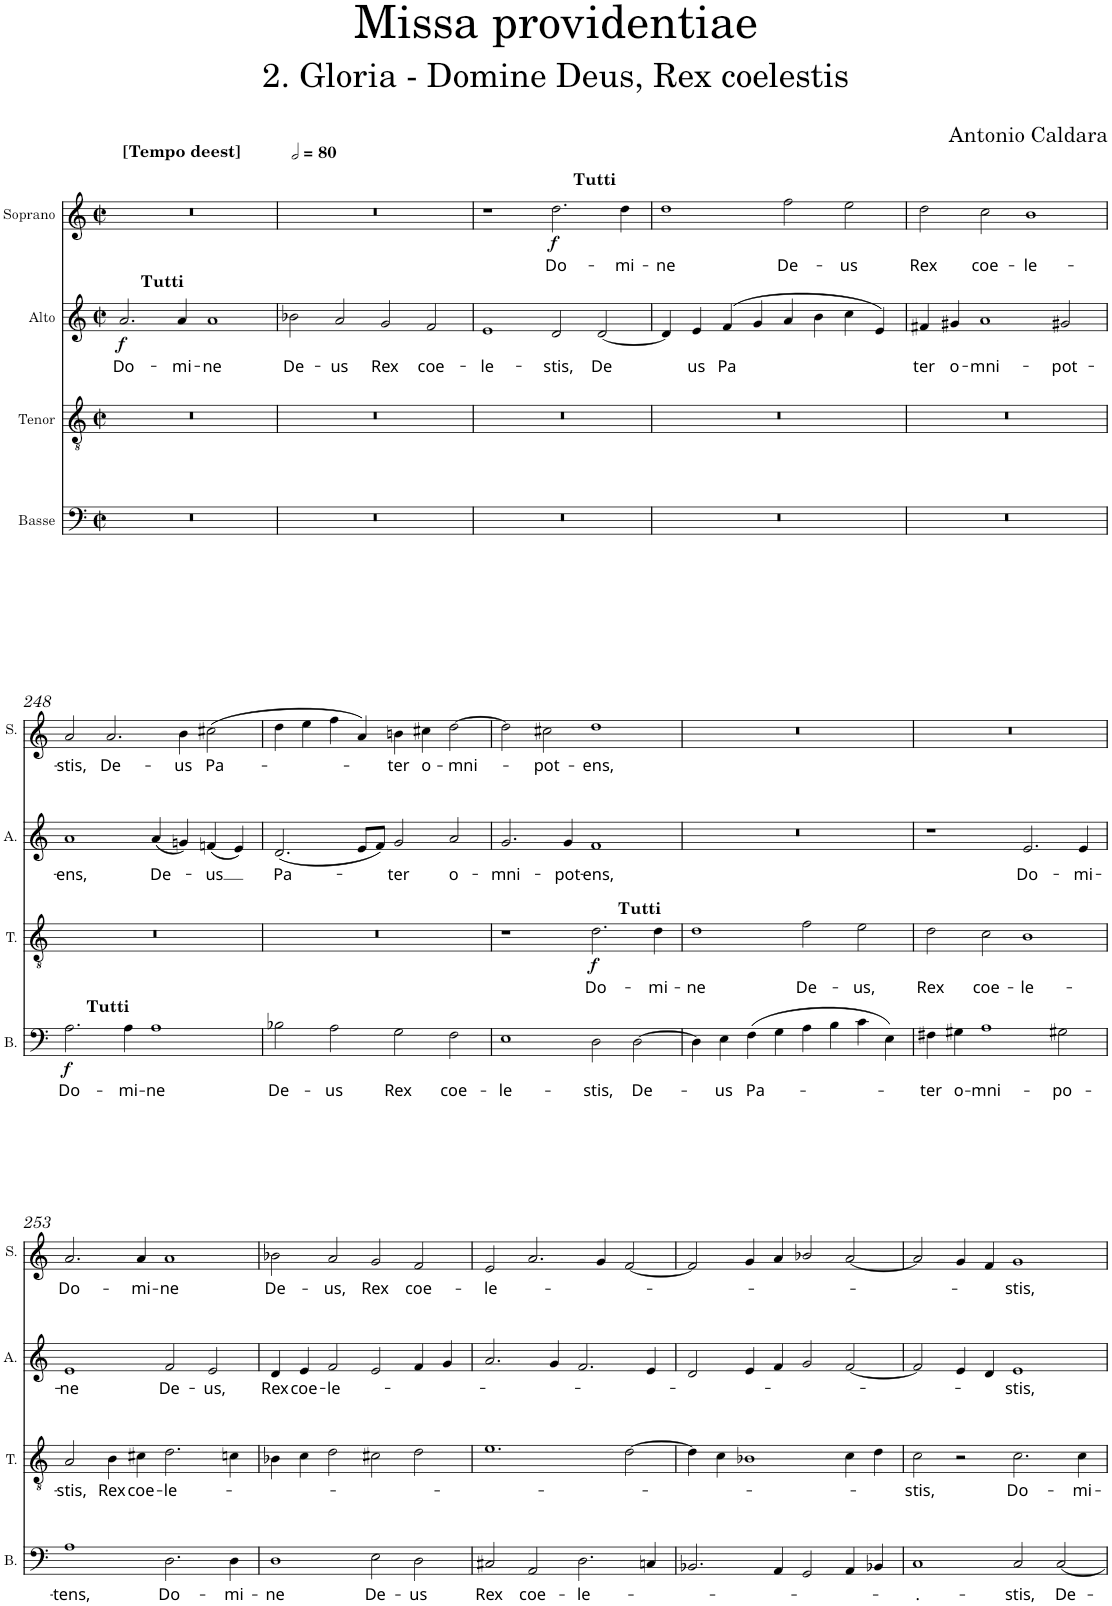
**kern	**text	**dynam	**kern	**text	**dynam	**kern	**text	**dynam	**kern	**text	**dynam
*part4	*part4	*part4	*part3	*part3	*part3	*part2	*part2	*part2	*part1	*part1	*part1
*staff4	*staff4	*staff4	*staff3	*staff3	*staff3	*staff2	*staff2	*staff2	*staff1	*staff1	*staff1
*I"Basse	*	*	*I"Tenor	*	*	*I"Alto	*	*	*I"Soprano	*	*
*I'B.	*	*	*I'T.	*	*	*I'A.	*	*	*I'S.	*	*
*clefF4	*	*	*clefGv2	*	*	*clefG2	*	*	*clefG2	*	*
*k[]	*	*	*k[]	*	*	*k[]	*	*	*k[]	*	*
*M2/1	*	*	*M2/1	*	*	*M2/1	*	*	*M2/1	*	*
*met(c|)	*	*	*met(c|)	*	*	*met(c|)	*	*	*met(c|)	*	*
*MM160	*	*	*MM160	*	*	*MM160	*	*	*MM160	*	*
=243	=243	=243	=243	=243	=243	=243	=243	=243	=243	=243	=243
!	!	!	!	!	!	!	!	!	!LO:TX:a:B:t=[Tempo deest]	!	!
!	!	!	!	!	!	!LO:TX:a:B:t=Tutti	!	!	!	!	!
!	!	!	!	!	!	!	!LO:LY:b	!LO:DY:b	!	!	!
0r	.	.	0r	.	.	2.a/	Do-	f	0r	.	.
!	!	!	!	!	!	!	!LO:LY:b	!	!	!	!
.	.	.	.	.	.	4a/	-mi-	.	.	.	.
!	!	!	!	!	!	!	!LO:LY:b	!	!	!	!
.	.	.	.	.	.	1a	-ne	.	.	.	.
=244	=244	=244	=244	=244	=244	=244	=244	=244	=244	=244	=244
!	!	!	!	!	!	!	!LO:LY:b	!	!	!	!
0r	.	.	0r	.	.	2b-X\	De-	.	0r	.	.
!	!	!	!	!	!	!	!LO:LY:b	!	!	!	!
.	.	.	.	.	.	2a/	-us	.	.	.	.
!	!	!	!	!	!	!	!LO:LY:b	!	!	!	!
.	.	.	.	.	.	2g/	Rex	.	.	.	.
!	!	!	!	!	!	!	!LO:LY:b	!	!	!	!
.	.	.	.	.	.	2f/	coe-	.	.	.	.
=245	=245	=245	=245	=245	=245	=245	=245	=245	=245	=245	=245
!	!	!	!	!	!	!	!LO:LY:b	!	!	!	!
0r	.	.	0r	.	.	1e	-le-	.	1r	.	.
!	!	!	!	!	!	!	!	!	!LO:TX:a:B:t=Tutti	!	!
!	!	!	!	!	!	!	!LO:LY:b	!	!	!LO:LY:b	!LO:DY:b
.	.	.	.	.	.	2d/	-stis,	.	2.dd\	Do-	f
!	!	!	!	!	!	!	!LO:LY:b	!	!	!	!
.	.	.	.	.	.	[<2d/	De	.	.	.	.
!	!	!	!	!	!	!	!	!	!	!LO:LY:b	!
.	.	.	.	.	.	.	.	.	4dd\	-mi-	.
=246	=246	=246	=246	=246	=246	=246	=246	=246	=246	=246	=246
!	!	!	!	!	!	!	!	!	!	!LO:LY:b	!
0r	.	.	0r	.	.	4d/]	.	.	1dd	-ne	.
!	!	!	!	!	!	!	!LO:LY:b	!	!	!	!
.	.	.	.	.	.	4e/	-us	.	.	.	.
!	!	!	!	!	!	!	!LO:LY:b	!	!	!	!
.	.	.	.	.	.	(>4f/	Pa	.	.	.	.
.	.	.	.	.	.	4g/	.	.	.	.	.
!	!	!	!	!	!	!	!	!	!	!LO:LY:b	!
.	.	.	.	.	.	4a/	.	.	2ff\	De-	.
.	.	.	.	.	.	4b\	.	.	.	.	.
!	!	!	!	!	!	!	!	!	!	!LO:LY:b	!
.	.	.	.	.	.	4cc\	.	.	2ee\	-us	.
.	.	.	.	.	.	4e/)	.	.	.	.	.
=247	=247	=247	=247	=247	=247	=247	=247	=247	=247	=247	=247
!	!	!	!	!	!	!	!LO:LY:b	!	!	!LO:LY:b	!
0r	.	.	0r	.	.	4f#X/	-ter	.	2dd\	Rex	.
!	!	!	!	!	!	!	!LO:LY:b	!	!	!	!
.	.	.	.	.	.	4g#X/	o-	.	.	.	.
!	!	!	!	!	!	!	!LO:LY:b	!	!	!LO:LY:b	!
.	.	.	.	.	.	1a	-mni-	.	2cc\	coe-	.
!	!	!	!	!	!	!	!	!	!	!LO:LY:b	!
.	.	.	.	.	.	.	.	.	1b	-le-	.
!	!	!	!	!	!	!	!LO:LY:b	!	!	!	!
.	.	.	.	.	.	2g#X/	-pot-	.	.	.	.
!!LO:LB:g=z
=248	=248	=248	=248	=248	=248	=248	=248	=248	=248	=248	=248
!LO:TX:a:B:t=Tutti	!	!	!	!	!	!	!	!	!	!	!
!	!LO:LY:b	!LO:DY:b	!	!	!	!	!LO:LY:b	!	!	!LO:LY:b	!
2.A\	Do-	f	0r	.	.	1a	-ens,	.	2a/	-stis,	.
!	!	!	!	!	!	!	!	!	!	!LO:LY:b	!
.	.	.	.	.	.	.	.	.	2.a/	De-	.
!	!LO:LY:b	!	!	!	!	!	!	!	!	!	!
4A\	-mi-	.	.	.	.	.	.	.	.	.	.
!	!LO:LY:b	!	!	!	!	!	!LO:LY:b	!	!	!	!
1A	-ne	.	.	.	.	(4a/	De-	.	.	.	.
!	!	!	!	!	!	!	!	!	!	!LO:LY:b	!
.	.	.	.	.	.	4gn/)	.	.	4b\	-us	.
!	!	!	!	!	!	!	!LO:LY:b	!	!	!LO:LY:b	!
.	.	.	.	.	.	(<4fn/	-us	.	(2cc#X\	Pa-	.
.	.	.	.	.	.	4e/)	.	.	.	.	.
=249	=249	=249	=249	=249	=249	=249	=249	=249	=249	=249	=249
!	!LO:LY:b	!	!	!	!	!	!LO:LY:b	!	!	!	!
2B-X\	De-	.	0r	.	.	(2.d/	Pa-	.	4dd\	.	.
.	.	.	.	.	.	.	.	.	4ee\	.	.
!	!LO:LY:b	!	!	!	!	!	!	!	!	!	!
2A\	-us	.	.	.	.	.	.	.	4ff\	.	.
.	.	.	.	.	.	8e/L	.	.	4a/)	.	.
.	.	.	.	.	.	8f/J)	.	.	.	.	.
!	!LO:LY:b	!	!	!	!	!	!LO:LY:b	!	!	!LO:LY:b	!
2G\	Rex	.	.	.	.	2g/	-ter	.	4bn\	-ter	.
!	!	!	!	!	!	!	!	!	!	!LO:LY:b	!
.	.	.	.	.	.	.	.	.	4cc#X\	o-	.
!	!LO:LY:b	!	!	!	!	!	!LO:LY:b	!	!	!LO:LY:b	!
2F\	coe-	.	.	.	.	2a/	o-	.	[2dd\	-mni-	.
=250	=250	=250	=250	=250	=250	=250	=250	=250	=250	=250	=250
!	!LO:LY:b	!	!	!	!	!	!LO:LY:b	!	!	!	!
1E	-le-	.	1r	.	.	2.g/	-mni-	.	2dd\]	.	.
!	!	!	!	!	!	!	!	!	!	!LO:LY:b	!
.	.	.	.	.	.	.	.	.	2cc#X\	-pot-	.
!	!	!	!	!	!	!	!LO:LY:b	!	!	!	!
.	.	.	.	.	.	4g/	-pot-	.	.	.	.
!	!	!	!LO:TX:a:B:t=Tutti	!	!	!	!	!	!	!	!
!	!LO:LY:b	!	!	!LO:LY:b	!LO:DY:b	!	!LO:LY:b	!	!	!LO:LY:b	!
2D\	-stis,	.	2.d\	Do-	f	1f	-ens,	.	1dd	-ens,	.
!	!LO:LY:b	!	!	!	!	!	!	!	!	!	!
[2D\	De-	.	.	.	.	.	.	.	.	.	.
!	!	!	!	!LO:LY:b	!	!	!	!	!	!	!
.	.	.	4d\	-mi-	.	.	.	.	.	.	.
=251	=251	=251	=251	=251	=251	=251	=251	=251	=251	=251	=251
!	!	!	!	!LO:LY:b	!	!	!	!	!	!	!
4D\]	.	.	1d	-ne	.	0r	.	.	0r	.	.
!	!LO:LY:b	!	!	!	!	!	!	!	!	!	!
4E\	-us	.	.	.	.	.	.	.	.	.	.
!	!LO:LY:b	!	!	!	!	!	!	!	!	!	!
(>4F\	Pa-	.	.	.	.	.	.	.	.	.	.
4G\	.	.	.	.	.	.	.	.	.	.	.
!	!	!	!	!LO:LY:b	!	!	!	!	!	!	!
4A\	.	.	2f\	De-	.	.	.	.	.	.	.
4B\	.	.	.	.	.	.	.	.	.	.	.
!	!	!	!	!LO:LY:b	!	!	!	!	!	!	!
4c\	.	.	2e\	-us,	.	.	.	.	.	.	.
4E\)	.	.	.	.	.	.	.	.	.	.	.
=252	=252	=252	=252	=252	=252	=252	=252	=252	=252	=252	=252
!	!LO:LY:b	!	!	!LO:LY:b	!	!	!	!	!	!	!
4F#X\	-ter	.	2d\	Rex	.	1r	.	.	0r	.	.
!	!LO:LY:b	!	!	!	!	!	!	!	!	!	!
4G#X\	o-	.	.	.	.	.	.	.	.	.	.
!	!LO:LY:b	!	!	!LO:LY:b	!	!	!	!	!	!	!
1A	-mni-	.	2c\	coe-	.	.	.	.	.	.	.
!	!	!	!	!LO:LY:b	!	!	!LO:LY:b	!	!	!	!
.	.	.	1B	-le-	.	2.e/	Do-	.	.	.	.
!	!LO:LY:b	!	!	!	!	!	!	!	!	!	!
2G#X\	-po-	.	.	.	.	.	.	.	.	.	.
!	!	!	!	!	!	!	!LO:LY:b	!	!	!	!
.	.	.	.	.	.	4e/	-mi-	.	.	.	.
!!LO:LB:g=z
=253	=253	=253	=253	=253	=253	=253	=253	=253	=253	=253	=253
!	!LO:LY:b	!	!	!LO:LY:b	!	!	!LO:LY:b	!	!	!LO:LY:b	!
1A	-tens,	.	2A/	-stis,	.	1e	-ne	.	2.a/	Do-	.
!	!	!	!	!LO:LY:b	!	!	!	!	!	!	!
.	.	.	4B\	Rex	.	.	.	.	.	.	.
!	!	!	!	!LO:LY:b	!	!	!	!	!	!LO:LY:b	!
.	.	.	4c#X\	coe-	.	.	.	.	4a/	-mi-	.
!	!LO:LY:b	!	!	!LO:LY:b	!	!	!LO:LY:b	!	!	!LO:LY:b	!
2.D\	Do-	.	2.d\	-le-	.	2f/	De-	.	1a	-ne	.
!	!	!	!	!	!	!	!LO:LY:b	!	!	!	!
.	.	.	.	.	.	2e/	-us,	.	.	.	.
!	!LO:LY:b	!	!	!	!	!	!	!	!	!	!
4D\	-mi-	.	4cn\	.	.	.	.	.	.	.	.
=254	=254	=254	=254	=254	=254	=254	=254	=254	=254	=254	=254
!	!LO:LY:b	!	!	!	!	!	!LO:LY:b	!	!	!LO:LY:b	!
1D	-ne	.	4B-X\	.	.	4d/	Rex	.	2b-X\	De-	.
!	!	!	!	!	!	!	!LO:LY:b	!	!	!	!
.	.	.	4c\	.	.	4e/	coe-	.	.	.	.
!	!	!	!	!	!	!	!LO:LY:b	!	!	!LO:LY:b	!
.	.	.	2d\	.	.	2f/	-le-	.	2a/	-us,	.
!	!LO:LY:b	!	!	!	!	!	!	!	!	!LO:LY:b	!
2E\	De-	.	2c#X\	.	.	2e/	.	.	2g/	Rex	.
!	!LO:LY:b	!	!	!	!	!	!	!	!	!LO:LY:b	!
2D\	-us	.	2d\	.	.	4f/	.	.	2f/	coe-	.
.	.	.	.	.	.	4g/	.	.	.	.	.
=255	=255	=255	=255	=255	=255	=255	=255	=255	=255	=255	=255
!	!LO:LY:b	!	!	!	!	!	!	!	!	!LO:LY:b	!
2C#X/	Rex	.	1.e	.	.	2.a/	.	.	2e/	-le-	.
!	!LO:LY:b	!	!	!	!	!	!	!	!	!	!
2AA/	coe-	.	.	.	.	.	.	.	2.a/	.	.
.	.	.	.	.	.	4g/	.	.	.	.	.
!	!LO:LY:b	!	!	!	!	!	!	!	!	!	!
2.D\	-le-	.	.	.	.	2.f/	.	.	.	.	.
.	.	.	.	.	.	.	.	.	4g/	.	.
.	.	.	[2d\	.	.	.	.	.	[2f/	.	.
4Cn/	.	.	.	.	.	4e/	.	.	.	.	.
=256	=256	=256	=256	=256	=256	=256	=256	=256	=256	=256	=256
2.BB-X/	.	.	4d\]	.	.	2d/	.	.	2f/]	.	.
.	.	.	4c\	.	.	.	.	.	.	.	.
.	.	.	1B-X	.	.	4e/	.	.	4g/	.	.
4AA/	.	.	.	.	.	4f/	.	.	4a/	.	.
2GG/	.	.	.	.	.	2g/	.	.	2b-X/	.	.
4AA/	.	.	4c\	.	.	[2f/	.	.	[2a/	.	.
4BB-X/	.	.	4d\	.	.	.	.	.	.	.	.
=257	=257	=257	=257	=257	=257	=257	=257	=257	=257	=257	=257
!	!LO:LY:b	!	!	!LO:LY:b	!	!	!	!	!	!	!
1C	-.-	.	2c\	-stis,	.	2f/]	.	.	2a/]	.	.
.	.	.	2r	.	.	4e/	.	.	4g/	.	.
.	.	.	.	.	.	4d/	.	.	4f/	.	.
!	!LO:LY:b	!	!	!LO:LY:b	!	!	!LO:LY:b	!	!	!LO:LY:b	!
2C/	-stis,	.	2.c\	Do-	.	1e	-stis,	.	1g	-stis,	.
!	!LO:LY:b	!	!	!	!	!	!	!	!	!	!
[2C/	De-	.	.	.	.	.	.	.	.	.	.
!	!	!	!	!LO:LY:b	!	!	!	!	!	!	!
.	.	.	4c\	-mi-	.	.	.	.	.	.	.
=	=	=	=	=	=	=	=	=	=	=	=
*-	*-	*-	*-	*-	*-	*-	*-	*-	*-	*-	*-
